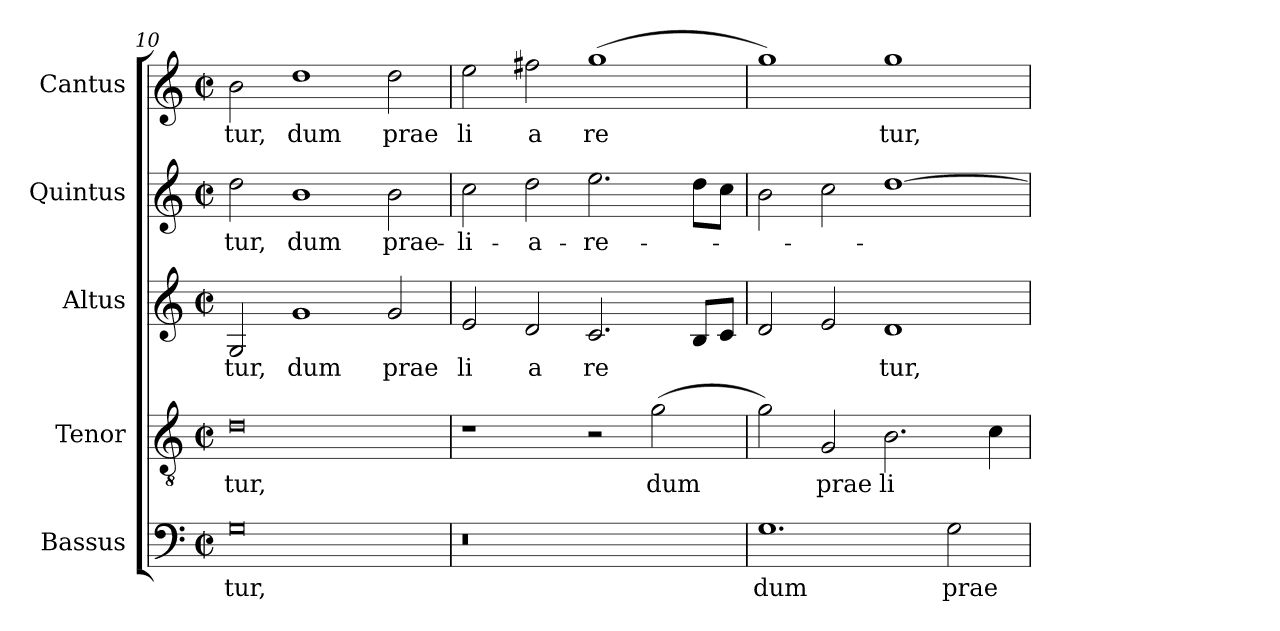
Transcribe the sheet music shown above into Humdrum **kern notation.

**kern	**text	**kern	**text	**kern	**text	**kern	**text	**kern	**text
*part5	*part5	*part4	*part4	*part3	*part3	*part2	*part2	*part1	*part1
*staff5	*staff5	*staff4	*staff4	*staff3	*staff3	*staff2	*staff2	*staff1	*staff1
*I"Bassus	*	*I"Tenor	*	*I"Altus	*	*I"Quintus	*	*I"Cantus	*
*clefF4	*	*clefGv2	*	*clefG2	*	*clefG2	*	*clefG2	*
*M2/2	*	*M2/2	*	*M2/2	*	*M2/2	*	*M2/2	*
*met(c|)	*	*met(c|)	*	*met(c|)	*	*met(c|)	*	*met(c|)	*
=10	=10	=10	=10	=10	=10	=10	=10	=10	=10
!	!LO:LY:b:cj	!	!LO:LY:b:cj	!	!LO:LY:b:cj	!	!LO:LY:b:cj	!	!LO:LY:b:cj
0G	tur,	0d	-tur,	2G/	tur,	2dd\	-tur,	2b\	tur,
!	!	!	!	!	!LO:LY:b:cj	!	!LO:LY:b:cj	!	!LO:LY:b:cj
.	.	.	.	1g	dum	1b	dum	1dd	dum
!	!	!	!	!	!LO:LY:b:cj	!	!LO:LY:b:cj	!	!LO:LY:b:cj
.	.	.	.	2g/	prae	2b\	prae-	2dd\	prae
=11	=11	=11	=11	=11	=11	=11	=11	=11	=11
!	!	!	!	!	!LO:LY:b:cj	!	!LO:LY:b:cj	!	!LO:LY:b:cj
0r	.	1r	.	2e/	li	2cc\	-li-	2ee\	li
!	!	!	!	!	!LO:LY:b:cj	!	!LO:LY:b:cj	!	!LO:LY:b:cj
.	.	.	.	2d/	a	2dd\	-a-	2ff#X\	a
!	!	!	!	!	!LO:LY:b:cj	!	!LO:LY:b:cj	!	!LO:LY:b:cj
.	.	2r	.	2.c/	re	2.ee\	-re-	(>1gg	re
!	!	!	!LO:LY:b	!	!	!	!	!	!
.	.	(>2g\	dum	.	.	.	.	.	.
.	.	.	.	8B/L	.	8dd\L	.	.	.
.	.	.	.	8c/J	.	8cc\J	.	.	.
!!LO:LB:g=z
=12	=12	=12	=12	=12	=12	=12	=12	=12	=12
!	!LO:LY:b:cj	!	!	!	!	!	!	!	!
1.G	dum	2g\)	.	2d/	.	2b\	.	1gg)	.
!	!	!	!LO:LY:b:cj	!	!	!	!	!	!
.	.	2G/	prae	2e/	.	2cc\	.	.	.
!	!	!	!LO:LY:b:cj	!	!LO:LY:b:cj	!	!	!	!LO:LY:b:cj
.	.	2.B\	li	1d	tur,	[>1dd	.	1gg	tur,
!	!LO:LY:b:cj	!	!	!	!	!	!	!	!
2G\	prae	.	.	.	.	.	.	.	.
.	.	4c\	.	.	.	.	.	.	.
=	=	=	=	=	=	=	=	=	=
*-	*-	*-	*-	*-	*-	*-	*-	*-	*-
